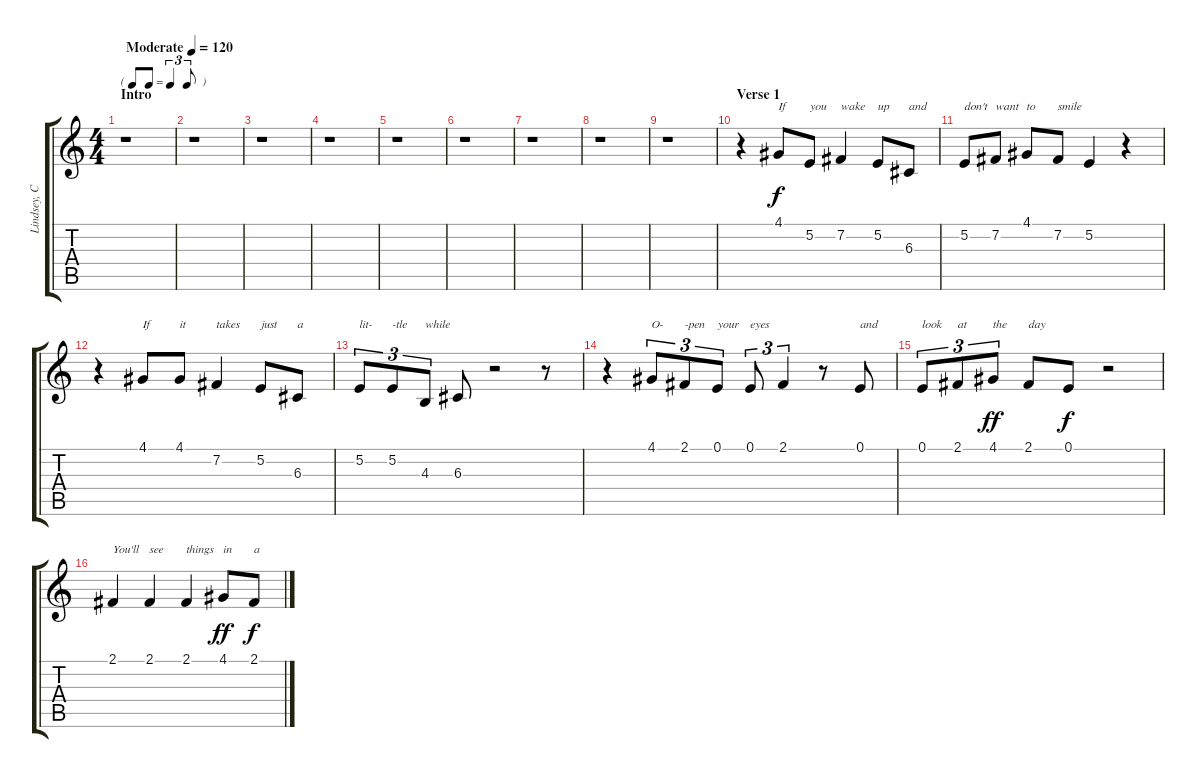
\track ("Lindsey, Christine & Stevie - Vocals" "Lindsey, C") {instrument lead6voice}
\staff {score tabs}
\tuning (E4 B3 G3 D3 A2 E2) {hide}
\ts (4 4)
\tf triplet8th
\section ("" "Intro")
\tempo (120 "Moderate")
\clef g2
\ks c
r.1{dy f instrument lead6voice} |
r.1 |
r.1 |
r.1 |
r.1 |
r.1 |
r.1 |
r.1 |
r.1 |
\section ("" "Verse 1")
r.4 4.1.8{txt "If"} 5.2.8{txt "you"} 7.2.4{txt "wake"} 5.2.8{txt "up"} 6.3.8{txt "and"} |
5.2.8{txt "don't"} 7.2.8{txt "want"} 4.1.8{txt "to"} 7.2.8{txt "smile"} 5.2.4 r.4 |
r.4 4.1.8{txt "If"} 4.1.8{txt "it"} 7.2.4{txt "takes"} 5.2.8{txt "just"} 6.3.8{txt "a"} |
5.2.8{tu (3 2) txt "lit-"} 5.2.8{tu (3 2) txt "-tle"} 4.3.8{tu (3 2) txt "while"} 6.3.8 r.2 r.8 |
r.4 4.1.8{tu (3 2) txt "O-"} 2.1.8{tu (3 2) txt "-pen"} 0.1.8{tu (3 2) txt "your"} 0.1.8{tu (3 2) txt "eyes"} 2.1.4{tu (3 2)} r.8 0.1.8{txt "and"} |
0.1.8{tu (3 2) txt "look"} 2.1.8{tu (3 2) txt "at"} 4.1.8{tu (3 2) txt "the" dy ff} 2.1.8{txt "day"} 0.1.8{dy f} r.2 |
2.1.4{txt "You'll"} 2.1.4{txt "see"} 2.1.4{txt "things"} 4.1.8{txt "in" dy ff} 2.1.8{txt "a" dy f}
